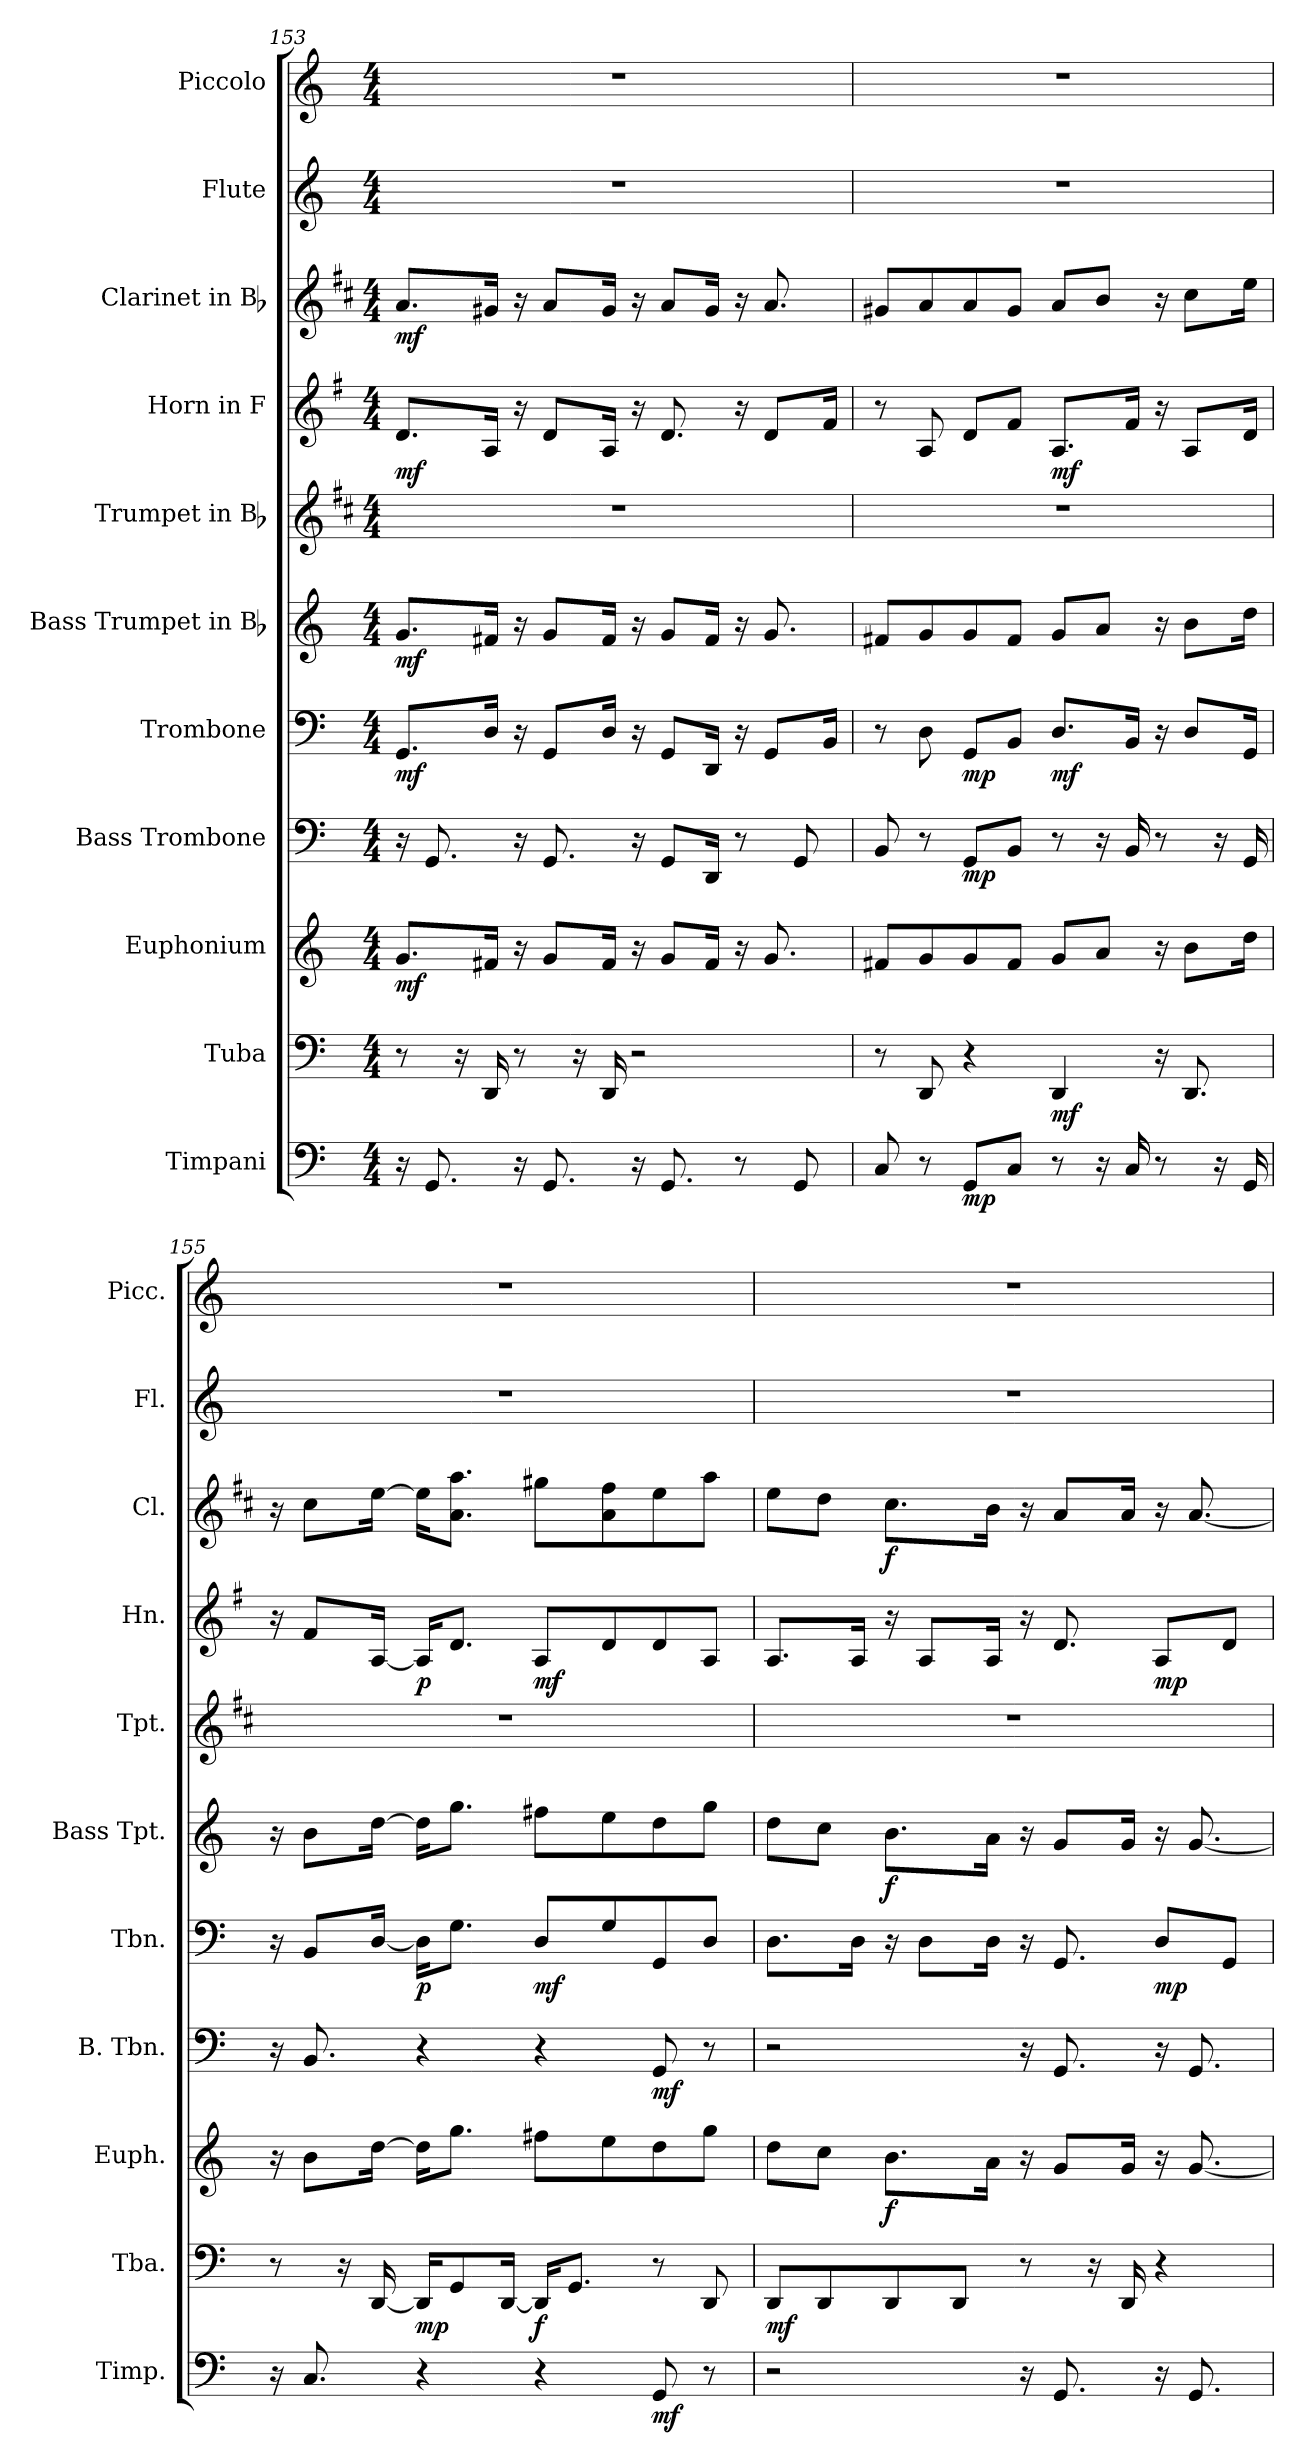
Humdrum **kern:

**kern	**dynam	**kern	**dynam	**kern	**dynam	**kern	**dynam	**kern	**dynam	**kern	**dynam	**kern	**kern	**dynam	**kern	**dynam	**kern	**kern
*part11	*part11	*part10	*part10	*part9	*part9	*part8	*part8	*part7	*part7	*part6	*part6	*part5	*part4	*part4	*part3	*part3	*part2	*part1
*staff11	*staff11	*staff10	*staff10	*staff9	*staff9	*staff8	*staff8	*staff7	*staff7	*staff6	*staff6	*staff5	*staff4	*staff4	*staff3	*staff3	*staff2	*staff1
*I"Timpani	*	*I"Tuba	*	*I"Euphonium	*	*I"Bass Trombone	*	*I"Trombone	*	*I"Bass Trumpet in Bb	*	*I"Trumpet in Bb	*I"Horn in F	*	*I"Clarinet in Bb	*	*I"Flute	*I"Piccolo
*I'Timp.	*	*I'Tba.	*	*I'Euph.	*	*I'B. Tbn.	*	*I'Tbn.	*	*I'Bass Tpt.	*	*I'Tpt.	*I'Hn.	*	*I'Cl.	*	*I'Fl.	*I'Picc.
*clefF4	*	*clefF4	*	*clefG2	*	*clefF4	*	*clefF4	*	*clefG2	*	*clefG2	*clefG2	*	*clefG2	*	*clefG2	*clefG2
*	*	*	*	*ITrd8c14	*	*	*	*	*	*ITrd8c14	*	*ITrd1c2	*ITrd4c7	*	*ITrd1c2	*	*	*ITrd-7c-12
*k[]	*	*k[]	*	*k[]	*	*k[]	*	*k[]	*	*k[]	*	*k[]	*k[]	*	*k[]	*	*k[]	*k[]
*C:	*	*C:	*	*C:	*	*C:	*	*C:	*	*C:	*	*C:	*C:	*	*C:	*	*C:	*C:
*M4/4	*	*M4/4	*	*M4/4	*	*M4/4	*	*M4/4	*	*M4/4	*	*M4/4	*M4/4	*	*M4/4	*	*M4/4	*M4/4
=153	=153	=153	=153	=153	=153	=153	=153	=153	=153	=153	=153	=153	=153	=153	=153	=153	=153	=153
16r	.	8r	.	8.Gi/L	mf	16r	.	8.GGi/L	mf	8.Gi/L	mf	1r	8.Gi/L	mf	8.gi/L	mf	1r	1r
8.GGi/	.	.	.	.	.	8.GGi/	.	.	.	.	.	.	.	.	.	.	.	.
.	.	16r	.	.	.	.	.	.	.	.	.	.	.	.	.	.	.	.
.	.	16DDi/	.	16F#Xi/Jk	.	.	.	16Di/Jk	.	16F#Xi/Jk	.	.	16Di/Jk	.	16f#Xi/Jk	.	.	.
16r	.	8r	.	16r	.	16r	.	16r	.	16r	.	.	16r	.	16r	.	.	.
8.GGi/	.	.	.	8Gi/L	.	8.GGi/	.	8GGi/L	.	8Gi/L	.	.	8Gi/L	.	8gi/L	.	.	.
.	.	16r	.	.	.	.	.	.	.	.	.	.	.	.	.	.	.	.
.	.	16DDi/	.	16F#i/Jk	.	.	.	16Di/Jk	.	16F#i/Jk	.	.	16Di/Jk	.	16f#i/Jk	.	.	.
16r	.	2r	.	16r	.	16r	.	16r	.	16r	.	.	16r	.	16r	.	.	.
8.GGi/	.	.	.	8Gi/L	.	8GGi/L	.	8GGi/L	.	8Gi/L	.	.	8.Gi/	.	8gi/L	.	.	.
.	.	.	.	16F#i/Jk	.	16DDi/Jk	.	16DDi/Jk	.	16F#i/Jk	.	.	.	.	16f#i/Jk	.	.	.
8r	.	.	.	16r	.	8r	.	16r	.	16r	.	.	16r	.	16r	.	.	.
.	.	.	.	8.Gi/	.	.	.	8GGi/L	.	8.Gi/	.	.	8Gi/L	.	8.gi/	.	.	.
8GGi/	.	.	.	.	.	8GGi/	.	.	.	.	.	.	.	.	.	.	.	.
.	.	.	.	.	.	.	.	16BBi/Jk	.	.	.	.	16Bi/Jk	.	.	.	.	.
!!LO:PB:g=z
=154	=154	=154	=154	=154	=154	=154	=154	=154	=154	=154	=154	=154	=154	=154	=154	=154	=154	=154
8Ci/	.	8r	.	8F#Xi/L	.	8BBi/	.	8r	.	8F#Xi/L	.	1r	8r	.	8f#Xi/L	.	1r	1r
8r	.	8DDi/	.	8Gi/	.	8r	.	8Di\	.	8Gi/	.	.	8Di/	.	8gi/	.	.	.
8GGi/L	mp	4r	.	8Gi/	.	8GGi/L	mp	8GGi/L	mp	8Gi/	.	.	8Gi/L	.	8gi/	.	.	.
8Ci/J	.	.	.	8F#i/J	.	8BBi/J	.	8BBi/J	.	8F#i/J	.	.	8Bi/J	.	8f#i/J	.	.	.
8r	.	4DDi/	mf	8Gi/L	.	8r	.	8.Di/L	mf	8Gi/L	.	.	8.Di/L	mf	8gi/L	.	.	.
16r	.	.	.	8Ai/J	.	16r	.	.	.	8Ai/J	.	.	.	.	8ai/J	.	.	.
16Ci/	.	.	.	.	.	16BBi/	.	16BBi/Jk	.	.	.	.	16Bi/Jk	.	.	.	.	.
8r	.	16r	.	16r	.	8r	.	16r	.	16r	.	.	16r	.	16r	.	.	.
.	.	8.DDi/	.	8Bi\L	.	.	.	8Di/L	.	8Bi\L	.	.	8Di/L	.	8bi\L	.	.	.
16r	.	.	.	.	.	16r	.	.	.	.	.	.	.	.	.	.	.	.
16GGi/	.	.	.	16di\Jk	.	16GGi/	.	16GGi/Jk	.	16di\Jk	.	.	16Gi/Jk	.	16ddi\Jk	.	.	.
=155	=155	=155	=155	=155	=155	=155	=155	=155	=155	=155	=155	=155	=155	=155	=155	=155	=155	=155
16r	.	8r	.	16r	.	16r	.	16r	.	16r	.	1r	16r	.	16r	.	1r	1r
8.Ci/	.	.	.	8Bi\L	.	8.BBi/	.	8BBi/L	.	8Bi\L	.	.	8Bi/L	.	8bi\L	.	.	.
.	.	16r	.	.	.	.	.	.	.	.	.	.	.	.	.	.	.	.
.	.	[16DDi/	.	[16di\Jk	.	.	.	[16Di/Jk	.	[16di\Jk	.	.	[16Di/Jk	.	[16ddi\Jk	.	.	.
4r	.	16DDi/KL]	mp	16di\KL]	.	4r	.	16Di\KL]	p	16di\KL]	.	.	16Di/KL]	p	16ddi\KL]	.	.	.
.	.	8GGi/	.	8.gi\J	.	.	.	8.Gi\J	.	8.gi\J	.	.	8.Gi/J	.	8.gi\ 8.ggiJ	.	.	.
.	.	[16DDi/Jk	.	.	.	.	.	.	.	.	.	.	.	.	.	.	.	.
4r	.	16DDi/KL]	f	8f#Xi\L	.	4r	.	8Di/L	mf	8f#Xi\L	.	.	8Di/L	mf	8ff#Xi\L	.	.	.
.	.	8.GGi/J	.	.	.	.	.	.	.	.	.	.	.	.	.	.	.	.
.	.	.	.	8ei\	.	.	.	8Gi/	.	8ei\	.	.	8Gi/	.	8gi\ 8eei	.	.	.
8GGi/	mf	8r	.	8di\	.	8GGi/	mf	8GGi/	.	8di\	.	.	8Gi/	.	8ddi\	.	.	.
8r	.	8DDi/	.	8gi\J	.	8r	.	8Di/J	.	8gi\J	.	.	8Di/J	.	8ggi\J	.	.	.
=156	=156	=156	=156	=156	=156	=156	=156	=156	=156	=156	=156	=156	=156	=156	=156	=156	=156	=156
2r	.	8DDi/L	mf	8di\L	.	2r	.	8.Di\L	.	8di\L	.	1r	8.Di/L	.	8ddi\L	.	1r	1r
.	.	8DDi/	.	8ci\J	.	.	.	.	.	8ci\J	.	.	.	.	8cci\J	.	.	.
.	.	.	.	.	.	.	.	16Di\Jk	.	.	.	.	16Di/Jk	.	.	.	.	.
.	.	8DDi/	.	8.Bi\L	f	.	.	16r	.	8.Bi\L	f	.	16r	.	8.bi\L	f	.	.
.	.	.	.	.	.	.	.	8Di\L	.	.	.	.	8Di/L	.	.	.	.	.
.	.	8DDi/J	.	.	.	.	.	.	.	.	.	.	.	.	.	.	.	.
.	.	.	.	16Ai\Jk	.	.	.	16Di\Jk	.	16Ai\Jk	.	.	16Di/Jk	.	16ai\Jk	.	.	.
16r	.	8r	.	16r	.	16r	.	16r	.	16r	.	.	16r	.	16r	.	.	.
8.GGi/	.	.	.	8Gi/L	.	8.GGi/	.	8.GGi/	.	8Gi/L	.	.	8.Gi/	.	8gi/L	.	.	.
.	.	16r	.	.	.	.	.	.	.	.	.	.	.	.	.	.	.	.
.	.	16DDi/	.	16Gi/Jk	.	.	.	.	.	16Gi/Jk	.	.	.	.	16gi/Jk	.	.	.
16r	.	4r	.	16r	.	16r	.	8Di/L	mp	16r	.	.	8Di/L	mp	16r	.	.	.
8.GGi/	.	.	.	[8.Gi/	.	8.GGi/	.	.	.	[8.Gi/	.	.	.	.	[8.gi/	.	.	.
.	.	.	.	.	.	.	.	8GGi/J	.	.	.	.	8Gi/J	.	.	.	.	.
=	=	=	=	=	=	=	=	=	=	=	=	=	=	=	=	=	=	=
*-	*-	*-	*-	*-	*-	*-	*-	*-	*-	*-	*-	*-	*-	*-	*-	*-	*-	*-
